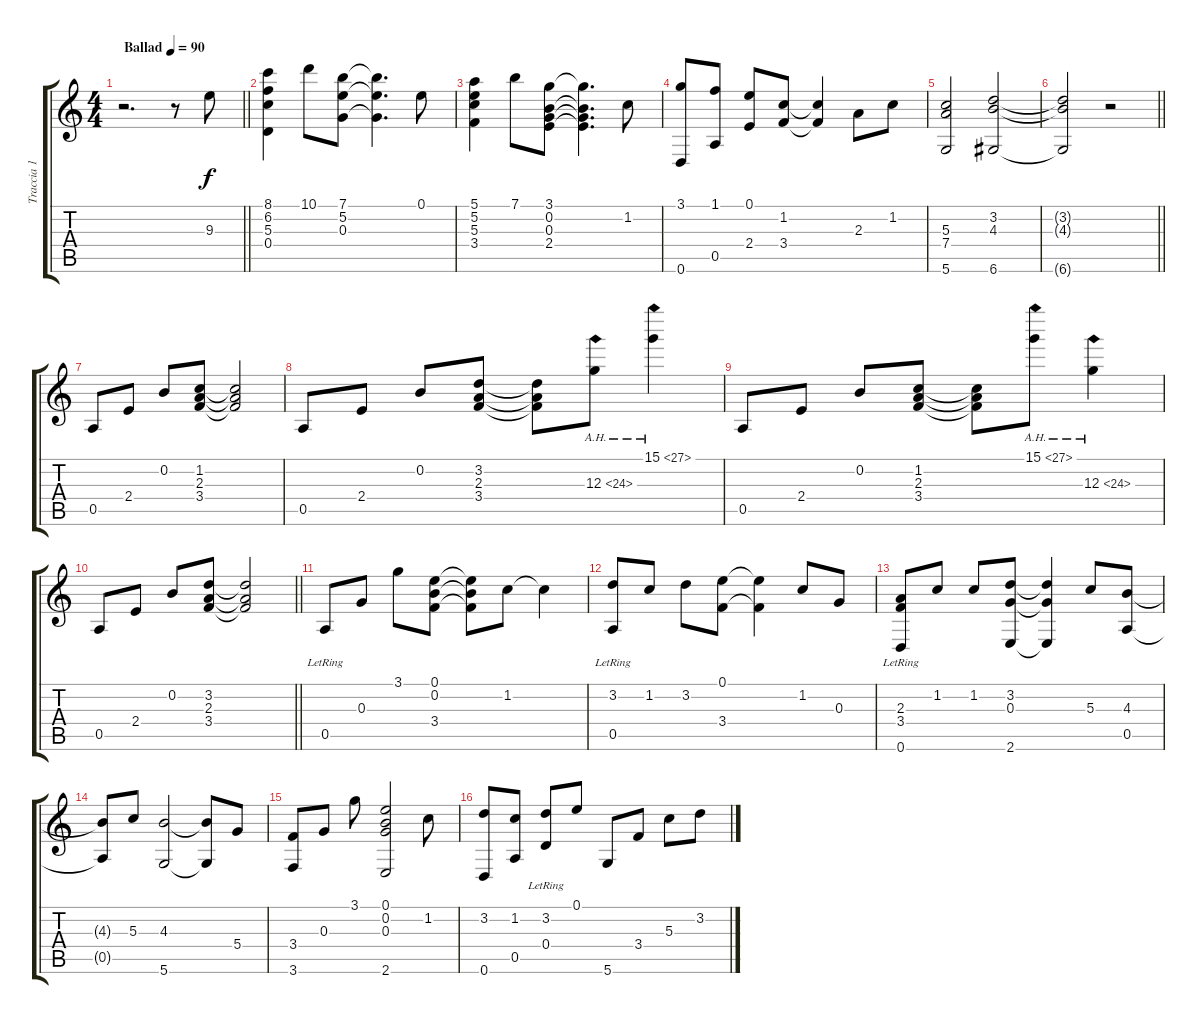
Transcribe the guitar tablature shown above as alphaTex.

\track ("Traccia 1" "Traccia 1") {instrument acousticguitarsteel}
\staff {score tabs}
\tuning (E4 B3 G3 D3 A2 D2) {hide}
\ts (4 4)
\tempo (90 "Ballad")
\clef g2
\barLineRight lightlight
\ks c
r.2{d dy f instrument acousticguitarsteel} r.8 9.3.8 |
(8.1 6.2 5.3 0.4).4 10.1.8 (7.1 5.2 0.3).8 (7.1{t} 5.2{t} 0.3{t}).4{d} 0.1.8 |
(5.1 5.2 5.3 3.4).4 7.1.8 (3.1 0.2 0.3 2.4).8 (3.1{t} 0.2{t} 0.3{t} 2.4{t}).4{d} 1.2.8 |
(3.1 0.6).8 (1.1 0.5).8 (0.1 2.4).8 (1.2 3.4).8 (1.2{t} 3.4{t}).4 2.3.8 1.2.8 |
(5.3 7.4 5.6).2 (3.2 4.3 6.6).2 |
\barLineRight lightlight
(3.2{t} 4.3{t} 6.6{t}).2 r.2 |
0.5.8 2.4.8 0.2.8 (1.2 2.3 3.4).8 (1.2{t} 2.3{t} 3.4{t}).2 |
0.5.8 2.4.8 0.2.8 (3.2 2.3 3.4).8 (3.2{t} 2.3{t} 3.4{t}).8 12.3{ah 12}.8 15.1{ah 12}.4 |
0.5.8 2.4.8 0.2.8 (1.2 2.3 3.4).8 (1.2{t} 2.3{t} 3.4{t}).8 15.1{ah 12}.8 12.3{ah 12}.4 |
\barLineRight lightlight
0.5.8 2.4.8 0.2.8 (3.2 2.3 3.4).8 (3.2{t} 2.3{t} 3.4{t}).2 |
0.5{lr}.8 0.3.8 3.1.8 (0.1 0.2 3.4).8 (0.1{t} 0.2{t} 3.4{t}).8 1.2.8 1.2{t}.4 |
(3.2 0.5{lr}).8 1.2.8 3.2.8 (0.1 3.4).8 (0.1{t} 3.4{t}).4 1.2.8 0.3.8 |
(2.3 3.4 0.6{lr}).8 1.2.8 1.2.8 (3.2 0.3 2.6).8 (3.2{t} 0.3{t} 2.6{t}).4 5.3.8 (4.3 0.5).8 |
(4.3{t} 0.5{t}).8 5.3.8 (4.3 5.6).2 (4.3{t} 5.6{t}).8 5.4.8 |
(3.4 3.6).8 0.3.8 3.1.8 (0.1 0.2 0.3 2.6).2 1.2.8 |
(3.2 0.6).8 (1.2 0.5).8 (3.2 0.4{lr}).8 0.1.8 5.6.8 3.4.8 5.3.8 3.2.8
